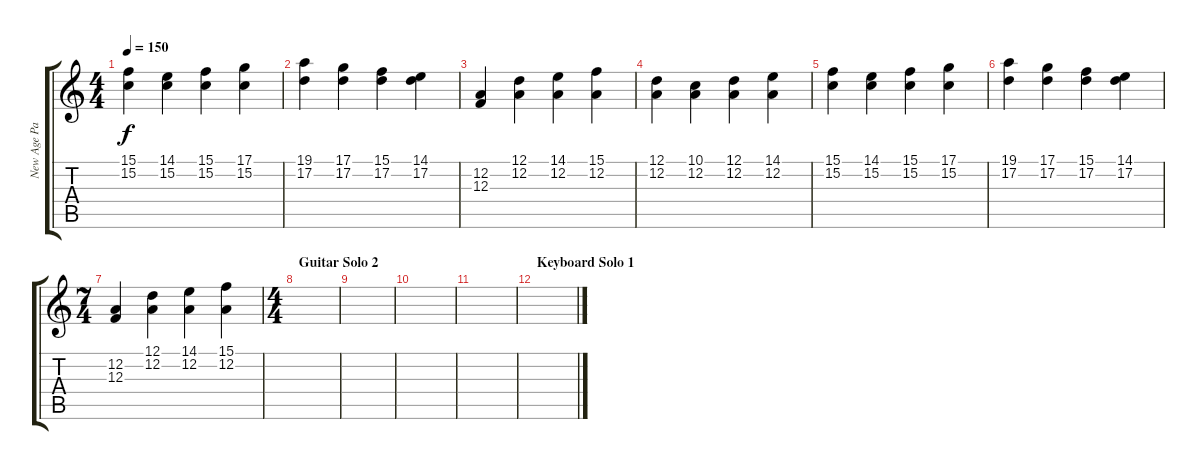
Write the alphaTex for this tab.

\track ("New Age Pad" "New Age Pa") {instrument pad1newage}
\staff {score tabs}
\tuning (D4 A3 F3 C3 G2 D2) {hide}
\ts (4 4)
\tempo 150
\clef g2
\ks c
(15.1 15.2).4{dy f} (14.1 15.2).4 (15.1 15.2).4 (17.1 15.2).4 |
(19.1 17.2).4 (17.1 17.2).4 (15.1 17.2).4 (14.1 17.2).4 |
(12.2 12.3).4 (12.1 12.2).4 (14.1 12.2).4 (15.1 12.2).4 |
(12.1 12.2).4 (10.1 12.2).4 (12.1 12.2).4 (14.1 12.2).4 |
(15.1 15.2).4 (14.1 15.2).4 (15.1 15.2).4 (17.1 15.2).4 |
(19.1 17.2).4 (17.1 17.2).4 (15.1 17.2).4 (14.1 17.2).4 |
\ts (7 4)
(12.2 12.3).4 (12.1 12.2).4 (14.1 12.2).4 (15.1 12.2).4 |
\ts (4 4)
\section ("" "Guitar Solo 2")
|
|
|
|
\section ("" "Keyboard Solo 1")
